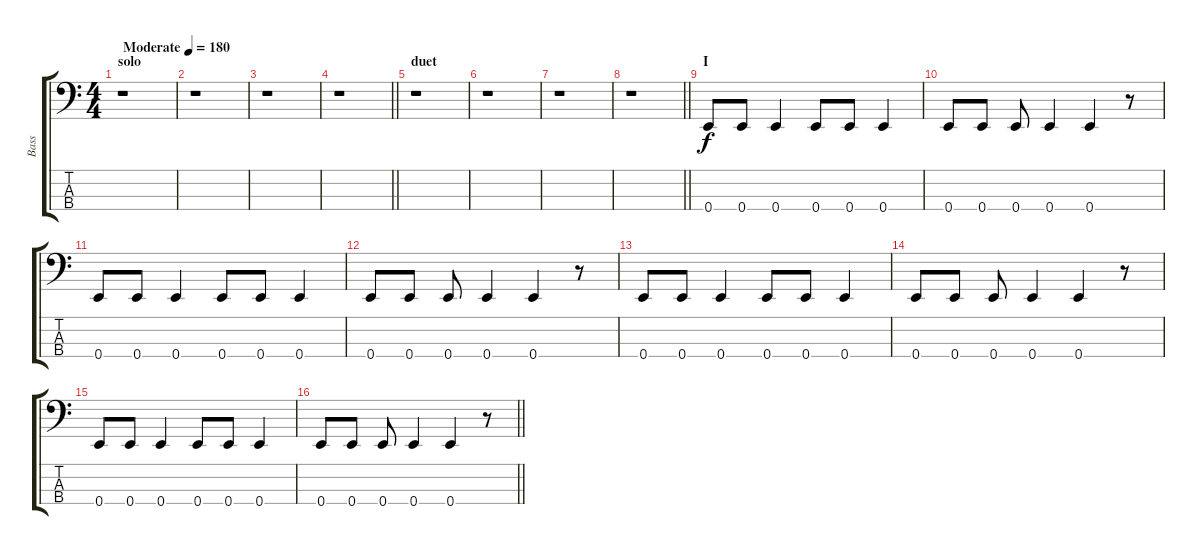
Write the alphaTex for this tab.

\track ("Bass" "Bass") {instrument electricbassfinger}
\staff {score tabs}
\tuning (G2 D2 A1 E1) {hide}
\ts (4 4)
\section ("" "solo")
\tempo (180 "Moderate")
\clef f4
\ks c
r.1{dy f instrument electricbassfinger} |
r.1 |
r.1 |
\barLineRight lightlight
r.1 |
\section ("" "duet")
r.1 |
r.1 |
r.1 |
\barLineRight lightlight
r.1 |
\section ("" "I")
0.4.8 0.4.8 0.4.4 0.4.8 0.4.8 0.4.4 |
0.4.8 0.4.8 0.4.8 0.4.4 0.4.4 r.8 |
0.4.8 0.4.8 0.4.4 0.4.8 0.4.8 0.4.4 |
0.4.8 0.4.8 0.4.8 0.4.4 0.4.4 r.8 |
0.4.8 0.4.8 0.4.4 0.4.8 0.4.8 0.4.4 |
0.4.8 0.4.8 0.4.8 0.4.4 0.4.4 r.8 |
0.4.8 0.4.8 0.4.4 0.4.8 0.4.8 0.4.4 |
\barLineRight lightlight
0.4.8 0.4.8 0.4.8 0.4.4 0.4.4 r.8
